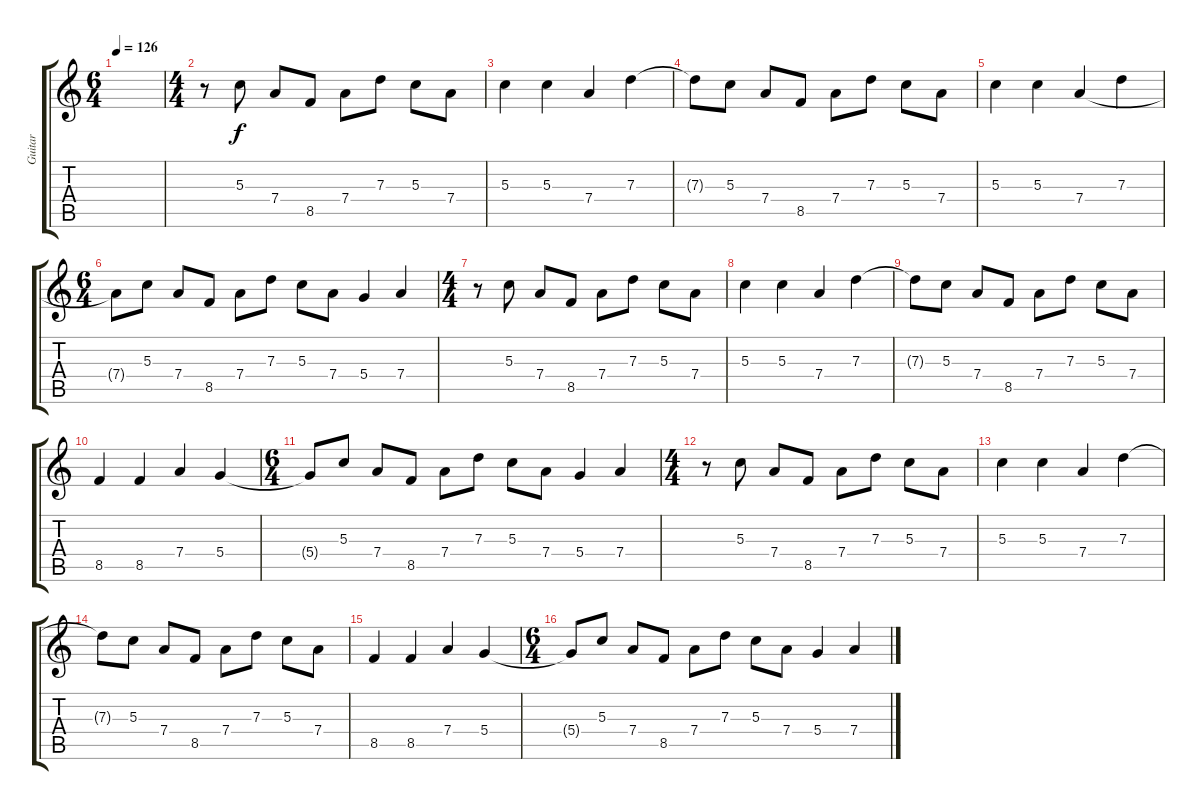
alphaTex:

\track ("Guitar" "Guitar") {instrument electricguitarclean}
\staff {score tabs}
\tuning (E4 B3 G3 D3 A2 E2) {hide}
\ts (6 4)
\tempo 126
\clef g2
\ks c
|
\ts (4 4)
r.8 5.3.8 7.4.8 8.5.8 7.4.8 7.3.8 5.3.8 7.4.8 |
5.3.4 5.3.4 7.4.4 7.3.4 |
7.3{t}.8 5.3.8 7.4.8 8.5.8 7.4.8 7.3.8 5.3.8 7.4.8 |
5.3.4 5.3.4 7.4.4 7.3.4 |
\ts (6 4)
7.4{t}.8 5.3.8 7.4.8 8.5.8 7.4.8 7.3.8 5.3.8 7.4.8 5.4.4 7.4.4 |
\ts (4 4)
r.8 5.3.8 7.4.8 8.5.8 7.4.8 7.3.8 5.3.8 7.4.8 |
5.3.4 5.3.4 7.4.4 7.3.4 |
7.3{t}.8 5.3.8 7.4.8 8.5.8 7.4.8 7.3.8 5.3.8 7.4.8 |
8.5.4 8.5.4 7.4.4 5.4.4 |
\ts (6 4)
5.4{t}.8 5.3.8 7.4.8 8.5.8 7.4.8 7.3.8 5.3.8 7.4.8 5.4.4 7.4.4 |
\ts (4 4)
r.8 5.3.8 7.4.8 8.5.8 7.4.8 7.3.8 5.3.8 7.4.8 |
5.3.4 5.3.4 7.4.4 7.3.4 |
7.3{t}.8 5.3.8 7.4.8 8.5.8 7.4.8 7.3.8 5.3.8 7.4.8 |
8.5.4 8.5.4 7.4.4 5.4.4 |
\ts (6 4)
5.4{t}.8 5.3.8 7.4.8 8.5.8 7.4.8 7.3.8 5.3.8 7.4.8 5.4.4 7.4.4
